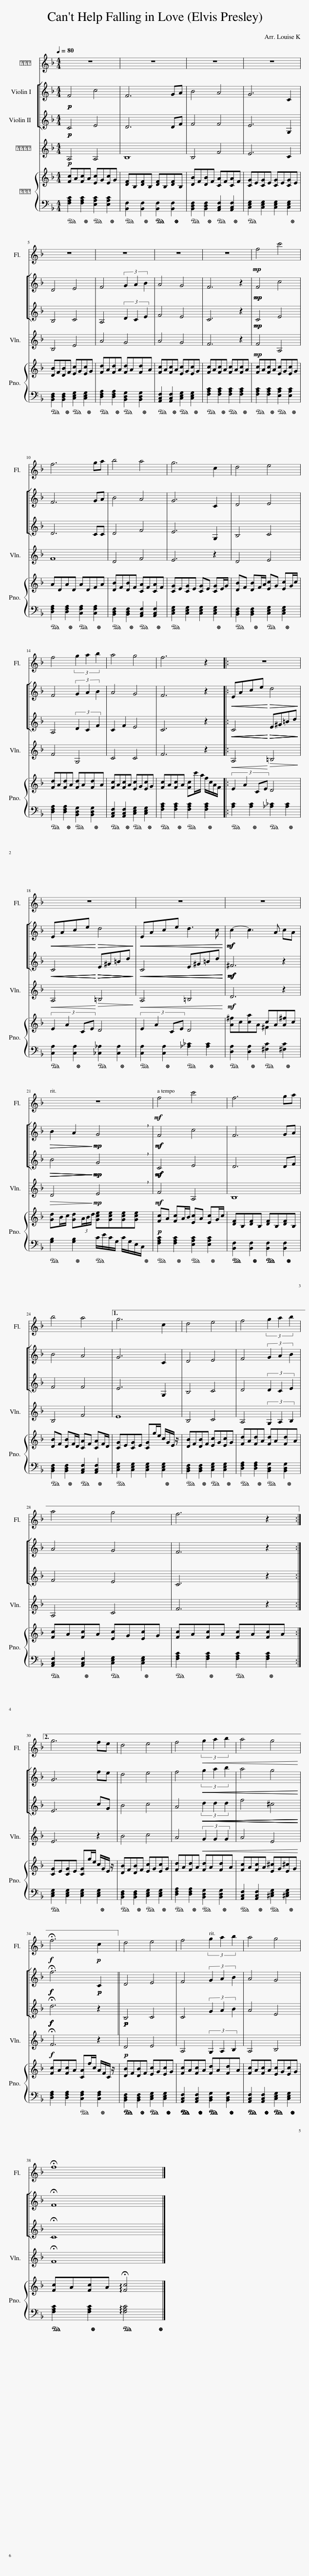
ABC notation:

X:1
%%score 1 [ 2 3 ] 4 { ( 5 7 ) | 6 }
L:1/8
Q:1/4=80
M:4/4
I:linebreak $
K:F
V:1 treble
V:2 treble
V:3 treble
V:4 treble
V:5 treble
V:7 treble
V:6 bass
V:1
 z8 | z8 | z8 | z8 |$ z8 | %5
 z8 | z8 | z8 |!mp! f4 c'4 |$ f6 ga | %10
 b4 a4 | g6 c2 | d4 e4 |$ f4 (3g2 a2 b2 | a4 g4 | %15
 f6 z2 |: z8 |$ z8 | z8 | z8 |$ %20
 z8 |!mf! f4 c'4 | f6 ga |$ b4 a4 |1 g6 c2 | %25
 d4 e4 | f4 (3g2 a2 b2 |$ a4 g4 | f6 z2 :|2$ g6 fe | %30
 d4 e4 | f4!<(! (3g2 a2 b2 | a4 g4!<)! |$!f! !fermata!f6!p! c2 || d4 e4 | %35
 f4 (3g2 a2 b2 | a4 g4 |$ !fermata!f8 |] %38
V:2
!p!!p! F4 c4 | F6 GA | B4 A4 | G6 C2 |$ D4 E4 | %5
 F4 (3G2 A2 B2 | A4 G4 | F6 z2 |!mp!!mp! F4 c4 |$ F6 GA | %10
 B4 A4 | G6 C2 | D4 E4 |$ F4 (3G2 A2 B2 | A4 G4 | %15
 F6 z2 |:!<(!!<(! EAce!<)!!<)!!>(!!>(! d4!>)!!>)! |$!<(!!<(! EAce!<)!!<)!!>(!!>(! d4!>)!!>)! |!<(!!<(! EAce d3 c!<)!!<)! |!mf!!mf! c2- c3 A cA |$ %20
!>(!!>(! B2 A2!>)!!>)!!mp!!mp! !breath!G4 |!mf!!mf! F4 c4 | F6 GA |$ B4 A4 |1 G6 C2 | %25
 D4 E4 | F4 (3G2 A2 B2 |$ A4 G4 | F6 z2 :|2$ G6 fe | %30
 d4 e4 | f4!<(!!<(! (3g2 a2 b2 | a4 g4!<)!!<)! |$!f!!f! !fermata!f6!p!!p! C2 || D4 E4 | %35
 F4 (3G2 A2 B2 | A4 G4 |$ !fermata!F8 |] %38
V:3
!p!!p! C4 E4 | D6 DF | F4 F4 | E6 G,2 |$ B,4 C4 | %5
 A,4 (3D2 C2 E2 | F4 E4 | C6 z2 |!mp!!mp! C4 E4 |$ D6 CC | %10
 D4 F4 | E6 G,2 | B,4 C4 |$ A,4 (3D2 C2 F2 | C2 F2 E4 | %15
 C6 z2 |:!<(!!<(!!<(!!<(! C4!<)!!<)!!<)!!<)!!>(!!>(!!>(!!>(! E^G=Bd!>)!!>)!!>)!!>)! |$!<(!!<(!!<(!!<(! C4!<)!!<)!!<)!!<)!!>(!!>(!!>(!!>(!!>(!!>(! E^G=Bd!>)!!>)!!>)!!>)!!>)!!>)! |!<(!!<(!!<(!!<(! C4 E^G=Bd!<)!!<)!!<)!!<)! |!mf!!mf!!mf!!mf! ^F6 z2 |$ %20
!>(!!>(!!>(!!>(! B4!>)!!>)!!>)!!>)!!mp!!mp!!mp!!mp! !breath!G4 |!mf!!mf!!mf!!mf!!mf! C4 E4 | D6 DF |$ F4 F4 |1 E6 G,2 | %25
 B,4 C4 | D4 (3D2 C2 E2 |$ F4 E4 | C6 z2 :|2$ E6 cG | %30
 B4 c4 | A4!<(!!<(!!<(!!<(!!<(! (3d2 d2 d2 | f4 ^c4!<)!!<)!!<)!!<)!!<)! |$!f!!f!!f!!f!!f! !fermata!d6 z2 ||!p!!p!!p!!p!!p! B,4 C4 | %35
 C4 (3G2 A2 B2 | A4 E4 |$ !fermata!C8 |] %38
V:4
!p! A,4 A,4 | B,8 | B,4 F4 | E6 C2 |$ B,4 E4 | %5
 A4 G4 | A4 G4 | F6 z2 |!mp! F4 A,4 |$ F8 | %10
 D4 F4 | E6 z2 | D4 E4 |$ F4 G,4 | C4 C4 | %15
 F6 z2 |:!<(! A,4!<)!!>(! =B,4!>)! |$!<(! A,4!<)!!>(! =B,4!>)! |!<(! A,4 =B,4!<)! |!mf! D6 z2 |$ %20
!>(! D4!>)!!mp! !breath!E4 |!mf! F4 A,4 | B,8 |$ B,4 F4 |1 E8 | %25
 B,4 C4 | A,4 (3G,2 A,2 B,2 |$ A,4 C4 | F6 z2 :|2$ E6 z2 | %30
 B4 c4 | A4!<(! (3G2 G2 G2 | A4 E4!<)! |$!f! !fermata!F6 z2 ||!p! D4 E4 | %35
 A,4 (3G,2 A,2 B,2 | A,4 B,4 |$ !fermata!F8 |] %38
V:5
 [Fc]A[Fc]A [Ec]G[Ec]G | [DF]B,[DF]B, [DF]B,[DF]B, | [DB]F[DB]F [CA]F[CA]F | [CG]E[CG]E [CG]E[CG]E |$ [DB]F[DB]F [Ec]G[Ec]G | %5
 [Fd]A[Fd]A [Fd]A[Fd]A | [Fc]A[Fc]A [Ec]G[Ec]G | [Fc]A[Fc]A [Fc]A[Fc]A | [Fc]A[Fc]A [Ec]G[Ec]G |$ ADAD ADFA | %10
 [DB]F[DB]F [CA]F[CA]F | [CG]E[CG]E [CG]E [CG]E/G/ | [DB]F [DB]F/A/ [Ec]G [Ec]G/c/ |$ [Fd]A[Fd]A [Fd]A[Fd]A | [Fc]A[Fc]A [Ec]G[Ec]G | %15
 [Fc]A[Fc]A [Fc]c'/a/ f/c/A/F/ |: (3:2:4E2 A2 CE D4 |$ (3:2:4E2 A2 CE D4 | (3:2:4E2 A2 CE D4 | [A^f]c[ca]A cA[A^f]c |$ %20
 [Gd]B/c/ [Gd](3A/B/d/ [Gce][Gce][Gce][Gce] |!p! [Fc]A [Fc]A/B/ [Ec]A [Ec]G/c/ | [DF]B,[DF]B, [DF]B,[DF]B, |$ [DB]F [DB]F/D/ [CA]F [CA]F/D/ |1 [CG]E[CG]E [CG]g/e/ c/G/E/ z/ | %25
 [DB]F[DB]F [Ec]G[Ec]G | [Fd]A[Fd]A [Fd]A[Fd]A |$ [Fc]A[Fc]A [Ec]G[Ec]G | [Fc]A[Fc]A [Fc]A[Fc]A :|2$ [CG]E[CG]E [CG]g/e/ c/G/E/ z/ | %30
 [DB]F[DB]F [Ec]G[Ec]G | [Fd]A[Fd]A [Fd]A[Fd]A | [Fc]A[Fc]A [E^c]G[E^c]G |$ [Fc]A[Fc]A [CA]f/c/ A/F/C/ z/ || [DB]F[DB]F [Ec]G[Ec]G | %35
 [Fc]A[Fc]A [Fd]A[Fd]A | [Fc]A[Fc]A [Ec]G[Ec]G |$ [Fc]A[Fc]A !arpeggio!!fermata![Fc]4 |] %38
V:6
!ped! [F,A,C]2 [F,A,C]2!ped-up!!ped! [E,A,C]2 [E,A,C]2!ped-up! |!ped! [B,,F,]2 [B,,F,]2!ped-up!!ped! [B,,F,]2 [B,,F,]2!ped-up! |!ped! [B,,D,F,]2 [B,,D,F,]2!ped-up!!ped! [A,,C,F,]2 [A,,C,F,]2!ped-up! |!ped! [C,E,G,]2 [C,E,G,]2 [C,E,G,]2 [C,E,G,]2!ped-up! |$!ped! [B,,D,F,]2 [B,,D,F,]2!ped-up!!ped! [C,E,G,]2 [C,E,G,]2!ped-up! | %5
!ped! [D,F,A,]2 [D,F,A,]2!ped-up!!ped! [B,,D,G,]2 [B,,D,G,]2!ped-up! |!ped! [A,,C,F,]2 [A,,C,F,]2!ped-up!!ped! [C,E,G,]2 [C,E,G,]2!ped-up! |!ped! [F,A,C]2 [F,A,C]2!ped-up!!ped! [F,A,C]2 [F,A,C]2!ped-up! |!ped! [F,A,C]2 [F,A,C]2!ped-up!!ped! [E,A,C]2 [E,A,C]2!ped-up! |$!ped! [D,F,A,]2 [D,F,A,]2!ped-up!!ped! [C,F,A,]2 [C,F,A,]2!ped-up! | %10
!ped! [B,,D,F,]2 [B,,D,F,]2!ped-up!!ped! [A,,C,F,]2 [A,,C,F,]2!ped-up! |!ped! [C,E,G,]2 [C,E,G,]2 [C,E,G,]2 [C,E,G,]2!ped-up! |!ped! [B,,D,F,]2 [B,,D,F,]2!ped-up!!ped! [C,E,G,]2 [C,E,G,]2!ped-up! |$!ped! [D,F,A,]2 [D,F,A,]2!ped-up!!ped! [B,,D,G,]2 [B,,D,G,]2!ped-up! |!ped! [A,,C,F,]2 [A,,C,F,]2!ped-up!!ped! [C,E,G,]2 [C,E,G,]2!ped-up! | %15
!ped! [F,A,C]2 [F,A,C]2!ped-up!!ped! [F,A,C]2 [F,A,C]2!ped-up! |:!ped! [A,C]2 [A,C]2!ped-up!!ped! [_A,_C]2 [A,C]2!ped-up! |$!ped! [C,A,]2 [C,A,]2!ped-up!!ped! [_C,_A,]2 [C,A,]2!ped-up! |!ped! [C,A,]2 [C,A,]2!ped-up!!ped! [_A,_C]2 [A,C]2!ped-up! |!ped! [D,A,]2 [D,A,]2!ped-up!!ped! [^F,C]2 [^F,C]2!ped-up! |$ %20
!ped! [G,B,]2 [G,B,]2!ped-up!!ped! C/E/C/G,/ C/G,/E,/C,/!ped-up! |!ped! [F,A,C]2 [F,A,C]2!ped-up!!ped! [E,A,C]2 [E,A,C]2!ped-up! |!ped! [B,,F,]2 [B,,F,]2!ped-up!!ped! [B,,F,]2 [B,,F,]2!ped-up! |$!ped! [B,,D,F,]2 [B,,D,F,]2!ped-up!!ped! [A,,C,F,]2 [A,,C,F,]2!ped-up! |1!ped! [C,E,G,]2 [C,E,G,]2 [C,E,G,]2 [C,E,G,]2!ped-up! | %25
!ped! [B,,D,F,]2 [B,,D,F,]2!ped-up!!ped! [C,E,G,]2 [C,E,G,]2!ped-up! |!ped! [D,F,A,]2 [D,F,A,]2!ped-up!!ped! [B,,D,G,]2 [B,,D,G,]2!ped-up! |$!ped! [A,,C,F,]2 [A,,C,F,]2!ped-up!!ped! [C,E,G,]2 [C,E,G,]2!ped-up! |!ped! [F,A,C]2 [F,A,C]2!ped-up!!ped! [F,A,C]2 [F,A,C]2!ped-up! :|2$!ped! [C,E,G,]2 [C,E,G,]2 [C,E,G,]2 [C,E,G,]2!ped-up! | %30
!ped! [B,,D,F,]2 [B,,D,F,]2!ped-up!!ped! [C,E,G,]2 [C,E,G,]2!ped-up! |!ped! [D,F,A,]2 [D,F,A,]2!ped-up!!ped! [B,,D,G,]2 [B,,D,G,]2!ped-up! |!ped! [A,,C,F,]2 [A,,C,F,]2!ped-up!!ped! [^C,E,G,]2 [^C,E,G,]2!ped-up! |$ [D,F,A,]2 [D,F,A,]2!ped! [C,F,A,]2 [C,F,A,]2!ped-up! ||!ped! [B,,D,F,]2 [B,,D,F,]2!ped-up!!ped! [C,E,G,]2 [C,E,G,]2!ped-up! | %35
!ped! [A,,C,F,]2 [A,,C,F,]2!ped-up!!ped! [B,,D,G,]2 [B,,D,G,]2!ped-up! |!ped! [A,,C,F,]2 [A,,C,F,]2!ped-up!!ped! [C,E,G,]2 [C,E,G,]2!ped-up! |$!ped! [F,A,C]2 [F,A,C]2!ped-up!!ped! !arpeggio![F,A,C]4!ped-up! |] %38
V:7
 x8 | x8 | x8 | x8 |$ x8 | %5
 x8 | x8 | x8 | x8 |$ x8 | %10
 x8 | x8 | x8 |$ x8 | x8 | %15
 x8 |: x8 |$ x8 | x8 | x4 ^F2 x2 |$ %20
 x8 | x8 | x8 |$ x8 |1 x8 | %25
 x8 | x8 |$ x8 | x8 :|2$ x8 | %30
 x8 | x8 | x8 |$ x8 || x8 | %35
 x8 | x8 |$ x8 |] %38
